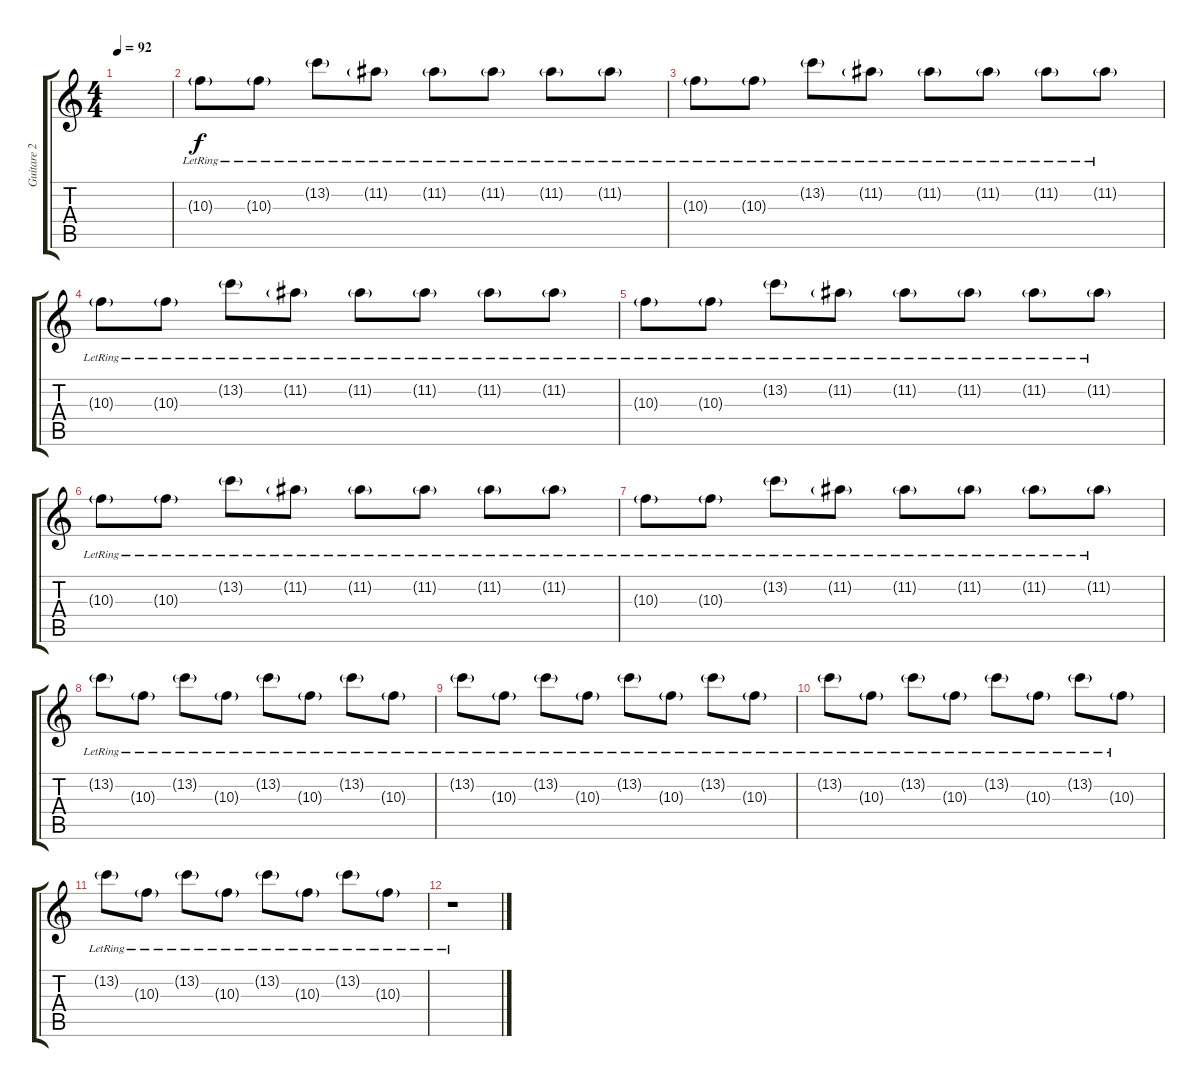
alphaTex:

\track ("Guitare 2" "Guitare 2") {instrument electricguitarclean}
\staff {score tabs}
\tuning (E4 B3 G3 D3 A2 E2) {hide}
\ts (4 4)
\tempo 92
\clef g2
\ks c
|
10.3{g lr}.8{volume 12 balance 13 instrument distortionguitar} 10.3{g lr}.8 13.2{g lr}.8 11.2{g lr}.8 11.2{g lr}.8 11.2{g lr}.8 11.2{g lr}.8 11.2{g lr}.8 |
10.3{g lr}.8 10.3{g lr}.8 13.2{g lr}.8 11.2{g lr}.8 11.2{g lr}.8 11.2{g lr}.8 11.2{g lr}.8 11.2{g lr}.8 |
10.3{g lr}.8 10.3{g lr}.8 13.2{g lr}.8 11.2{g lr}.8 11.2{g lr}.8 11.2{g lr}.8 11.2{g lr}.8 11.2{g lr}.8 |
10.3{g lr}.8 10.3{g lr}.8 13.2{g lr}.8 11.2{g lr}.8 11.2{g lr}.8 11.2{g lr}.8 11.2{g lr}.8 11.2{g lr}.8 |
10.3{g lr}.8 10.3{g lr}.8 13.2{g lr}.8 11.2{g lr}.8 11.2{g lr}.8 11.2{g lr}.8 11.2{g lr}.8 11.2{g lr}.8 |
10.3{g lr}.8 10.3{g lr}.8 13.2{g lr}.8 11.2{g lr}.8 11.2{g lr}.8 11.2{g lr}.8 11.2{g lr}.8 11.2{g lr}.8 |
13.2{g lr}.8 10.3{g lr}.8 13.2{g lr}.8 10.3{g lr}.8 13.2{g lr}.8 10.3{g lr}.8 13.2{g lr}.8 10.3{g lr}.8 |
13.2{g lr}.8 10.3{g lr}.8 13.2{g lr}.8 10.3{g lr}.8 13.2{g lr}.8 10.3{g lr}.8 13.2{g lr}.8 10.3{g lr}.8 |
13.2{g lr}.8 10.3{g lr}.8 13.2{g lr}.8 10.3{g lr}.8 13.2{g lr}.8 10.3{g lr}.8 13.2{g lr}.8 10.3{g lr}.8 |
13.2{g lr}.8 10.3{g lr}.8 13.2{g lr}.8 10.3{g lr}.8 13.2{g lr}.8 10.3{g lr}.8 13.2{g lr}.8 10.3{g lr}.8 |
r.1
